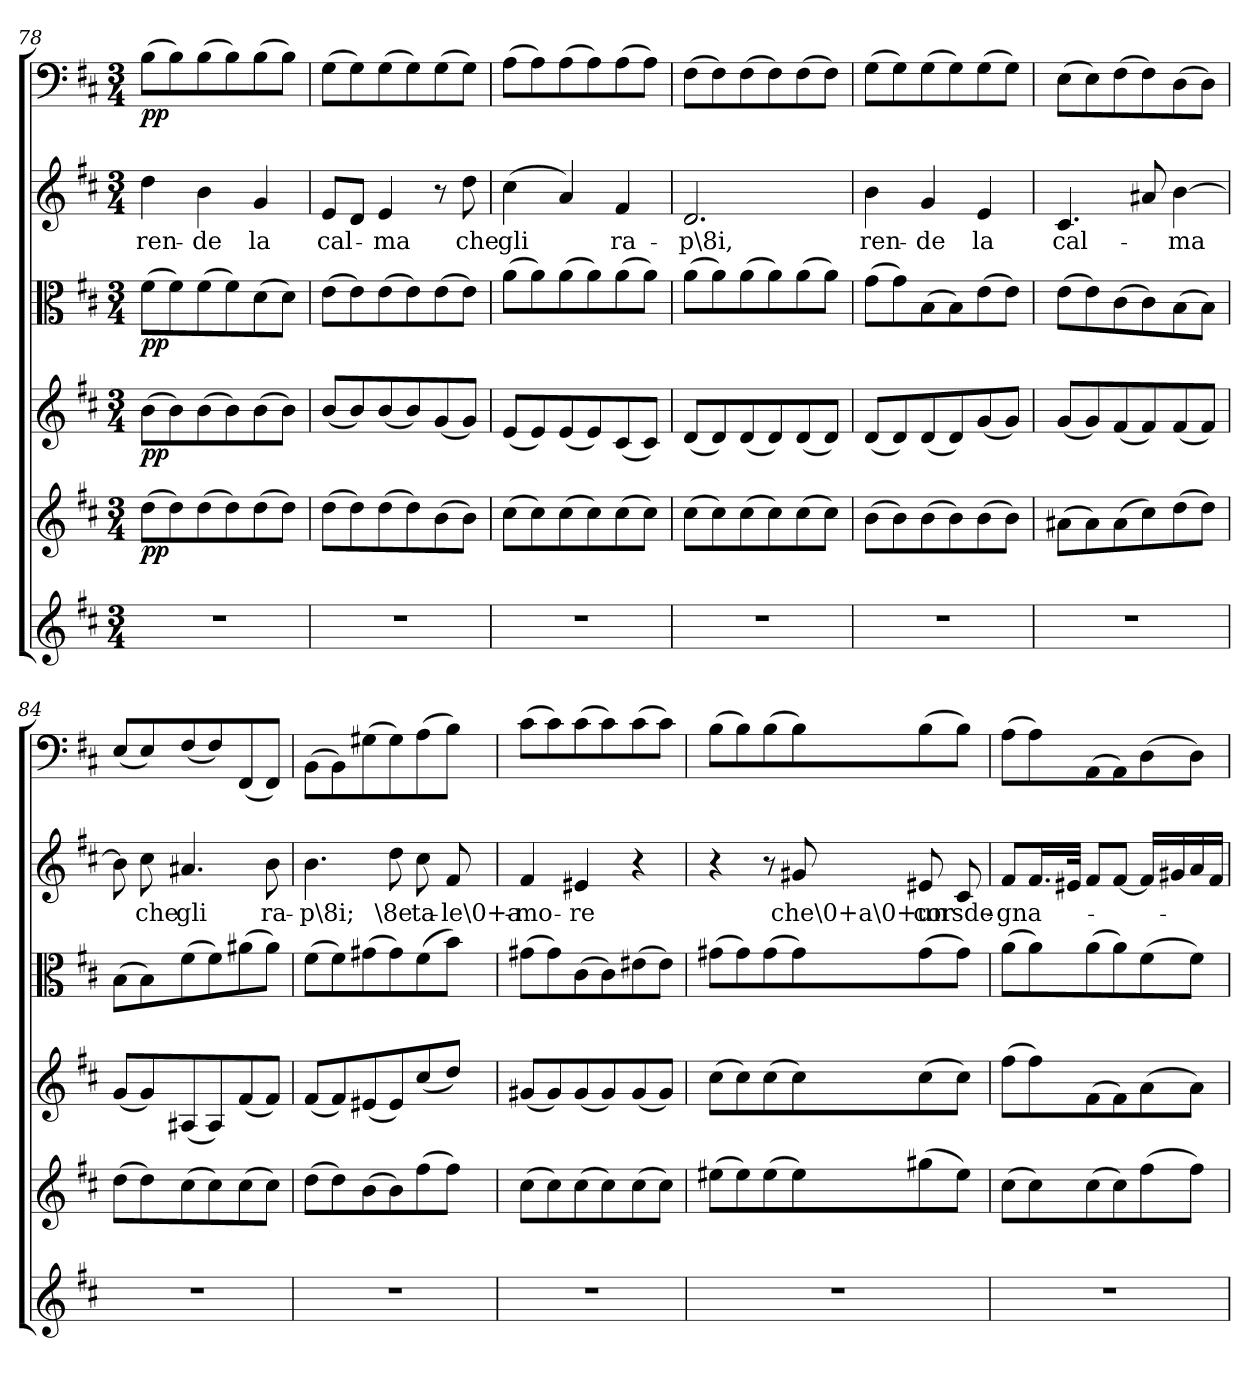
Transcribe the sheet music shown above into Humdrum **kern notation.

**kern	**kern	**dynam	**kern	**dynam	**kern	**dynam	**kern	**text	**kern	**dynam
*part6	*part5	*part5	*part4	*part4	*part3	*part3	*part2	*part2	*part1	*part1
*staff6	*staff5	*staff5	*staff4	*staff4	*staff3	*staff3	*staff2	*staff2	*staff1	*staff1
*clefG2	*clefG2	*	*clefG2	*	*clefC3	*	*clefG2	*	*clefF4	*
*k[f#c#]	*k[f#c#]	*	*k[f#c#]	*	*k[f#c#]	*	*k[f#c#]	*	*k[f#c#]	*
*D:	*D:	*	*D:	*	*D:	*	*D:	*	*D:	*
*M3/4	*M3/4	*	*M3/4	*	*M3/4	*	*M3/4	*	*M3/4	*
=78	=78	=78	=78	=78	=78	=78	=78	=78	=78	=78
2.r	(8dd\L	pp	(8b\L	pp	(8f#\L	pp	4dd\	ren-	(8B\L	pp
.	8dd\)	.	8b\)	.	8f#\)	.	.	.	8B\)	.
.	(8dd\	.	(8b\	.	(8f#\	.	4b\	-de	(8B\	.
.	8dd\)	.	8b\)	.	8f#\)	.	.	.	8B\)	.
.	(8dd\	.	(8b\	.	(8d\	.	4g/	la	(8B\	.
.	8dd\J)	.	8b\J)	.	8d\J)	.	.	.	8B\J)	.
=79	=79	=79	=79	=79	=79	=79	=79	=79	=79	=79
2.r	(8dd\L	.	(8b/L	.	(8e\L	.	8e/L	cal-	(8G\L	.
.	8dd\)	.	8b/)	.	8e\)	.	8d/J	.	8G\)	.
.	(8dd\	.	(8b/	.	(8e\	.	4e/	-ma	(8G\	.
.	8dd\)	.	8b/)	.	8e\)	.	.	.	8G\)	.
.	(8b\	.	(8g/	.	(8e\	.	8r	.	(8G\	.
.	8b\J)	.	8g/J)	.	8e\J)	.	8dd\	che	8G\J)	.
=80	=80	=80	=80	=80	=80	=80	=80	=80	=80	=80
2.r	(8cc#\L	.	(8e/L	.	(8a\L	.	(4cc#\	gli	(8A\L	.
.	8cc#\)	.	8e/)	.	8a\)	.	.	.	8A\)	.
.	(8cc#\	.	(8e/	.	(8a\	.	4a/)	.	(8A\	.
.	8cc#\)	.	8e/)	.	8a\)	.	.	.	8A\)	.
.	(8cc#\	.	(8c#/	.	(8a\	.	4f#/	ra-	(8A\	.
.	8cc#\J)	.	8c#/J)	.	8a\J)	.	.	.	8A\J)	.
=81	=81	=81	=81	=81	=81	=81	=81	=81	=81	=81
2.r	(8cc#\L	.	(8d/L	.	(8a\L	.	2.d/	-p\8i,	(8F#\L	.
.	8cc#\)	.	8d/)	.	8a\)	.	.	.	8F#\)	.
.	(8cc#\	.	(8d/	.	(8a\	.	.	.	(8F#\	.
.	8cc#\)	.	8d/)	.	8a\)	.	.	.	8F#\)	.
.	(8cc#\	.	(8d/	.	(8a\	.	.	.	(8F#\	.
.	8cc#\J)	.	8d/J)	.	8a\J)	.	.	.	8F#\J)	.
=82	=82	=82	=82	=82	=82	=82	=82	=82	=82	=82
2.r	(8b\L	.	(8d/L	.	(8g\L	.	4b\	ren-	(8G\L	.
.	8b\)	.	8d/)	.	8g\)	.	.	.	8G\)	.
.	(8b\	.	(8d/	.	(8B\	.	4g/	-de	(8G\	.
.	8b\)	.	8d/)	.	8B\)	.	.	.	8G\)	.
.	(8b\	.	(8g/	.	(8e\	.	4e/	la	(8G\	.
.	8b\J)	.	8g/J)	.	8e\J)	.	.	.	8G\J)	.
=83	=83	=83	=83	=83	=83	=83	=83	=83	=83	=83
2.r	(8a#X\L	.	(8g/L	.	(8e\L	.	4.c#/	cal-	(8E\L	.
.	8a#\)	.	8g/)	.	8e\)	.	.	.	8E\)	.
.	(8a#\	.	(8f#/	.	(8c#\	.	.	.	(8F#\	.
.	8cc#\)	.	8f#/)	.	8c#\)	.	8a#X/	.	8F#\)	.
.	(8dd\	.	(8f#/	.	(8B\	.	[4b\	-ma	(8D\	.
.	8dd\J)	.	8f#/J)	.	8B\J)	.	.	.	8D\J)	.
=84	=84	=84	=84	=84	=84	=84	=84	=84	=84	=84
2.r	(8dd\L	.	(8g/L	.	(8B\L	.	8b\]	.	(8E/L	.
.	8dd\)	.	8g/)	.	8B\)	.	8cc#\	che	8E/)	.
.	(8cc#\	.	(8A#X/	.	(8f#\	.	4.a#X/	gli	(8F#/	.
.	8cc#\)	.	8A#/)	.	8f#\)	.	.	.	8F#/)	.
.	(8cc#\	.	(8f#/	.	(8a#X\	.	.	.	(8FF#/	.
.	8cc#\J)	.	8f#/J)	.	8a#\J)	.	8b\	ra-	8FF#/J)	.
=85	=85	=85	=85	=85	=85	=85	=85	=85	=85	=85
2.r	(8dd\L	.	(8f#/L	.	(8f#\L	.	4.b\	-p\8i;	(8BB\L	.
.	8dd\)	.	8f#/)	.	8f#\)	.	.	.	8BB\)	.
.	(8b\	.	(8e#X/	.	(8g#X\	.	.	.	(8G#X\	.
.	8b\)	.	8e#/)	.	8g#\)	.	8dd\	\8e	8G#\)	.
.	(8ff#\	.	(8cc#/	.	(8f#\	.	8cc#\	ta-	(8A\	.
.	8ff#\J)	.	8dd/J)	.	8b\J)	.	8f#/	-le\0+a-	8B\J)	.
=86	=86	=86	=86	=86	=86	=86	=86	=86	=86	=86
2.r	(8cc#\L	.	(8g#X/L	.	(8g#X\L	.	4f#/	-mo-	(8c#\L	.
.	8cc#\)	.	8g#/)	.	8g#\)	.	.	.	8c#\)	.
.	(8cc#\	.	(8g#/	.	(8c#\	.	4e#X/	-re	(8c#\	.
.	8cc#\)	.	8g#/)	.	8c#\)	.	.	.	8c#\)	.
.	(8cc#\	.	(8g#/	.	(8e#X\	.	4r	.	(8c#\	.
.	8cc#\J)	.	8g#/J)	.	8e#\J)	.	.	.	8c#\J)	.
=87	=87	=87	=87	=87	=87	=87	=87	=87	=87	=87
2.r	(8ee#X\L	.	(8cc#\L	.	(8g#X\L	.	4r	.	(8B\L	.
.	8ee#\)	.	8cc#\)	.	8g#\)	.	.	.	8B\)	.
.	(8ee#\	.	(8cc#\	.	(8g#\	.	8r	.	(8B\	.
.	8ee#\)	.	8cc#\)	.	8g#\)	.	8g#X/	che\0+a\0+un	8B\)	.
.	(8gg#X\	.	(8cc#\	.	(8g#\	.	8e#X/	cor	(8B\	.
.	8ee#\J)	.	8cc#\J)	.	8g#\J)	.	8c#/	sde-	8B\J)	.
=88	=88	=88	=88	=88	=88	=88	=88	=88	=88	=88
2.r	(8cc#\L	.	(8ff#\L	.	(8a\L	.	8f#/L	-gna-	(8A\L	.
.	8cc#\)	.	8ff#\)	.	8a\)	.	16.f#/L	.	8A\)	.
.	.	.	.	.	.	.	32e#X/JJk	.	.	.
.	(8cc#\	.	(8f#\	.	(8a\	.	8f#/L	.	(8AA\	.
.	8cc#\)	.	8f#\)	.	8a\)	.	[8f#/J	.	8AA\)	.
.	(8ff#\	.	(8a\	.	(8f#\	.	16f#/LL]	.	(8D\	.
.	.	.	.	.	.	.	16g#X/	.	.	.
.	8ff#\J)	.	8a\J)	.	8f#\J)	.	16a/	.	8D\J)	.
.	.	.	.	.	.	.	16f#/JJ	.	.	.
=	=	=	=	=	=	=	=	=	=	=
*-	*-	*-	*-	*-	*-	*-	*-	*-	*-	*-
